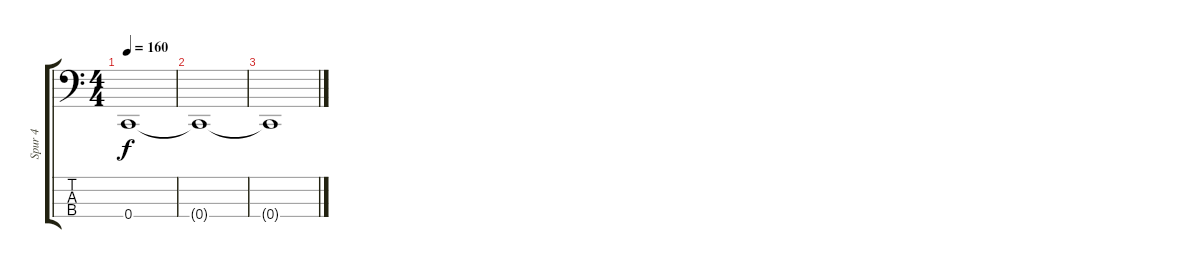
\track ("Spur 4" "Spur 4") {instrument electricbassfinger}
\staff {score tabs}
\tuning (F2 C2 G1 C1) {hide}
\ts (4 4)
\tempo 160
\clef f4
\ks c
0.4{t}.1{dy f} |
0.4{t}.1 |
0.4{t}.1
